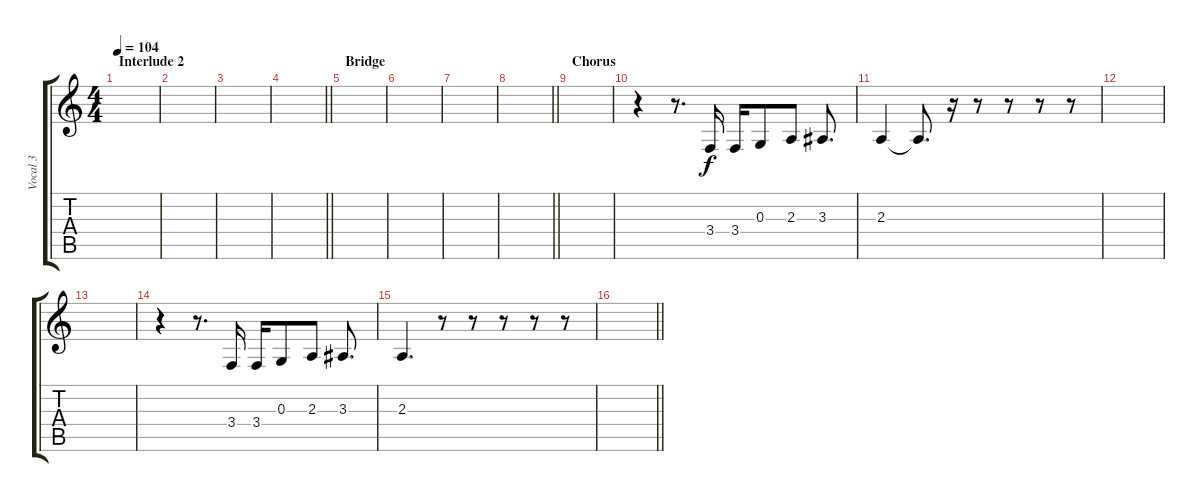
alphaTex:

\track ("Vocal 3" "Vocal 3") {instrument lead2sawtooth}
\staff {score tabs}
\tuning (E4 B3 G3 D3 A2 E2) {hide}
\ts (4 4)
\section ("" "Interlude 2")
\tempo 104
\clef g2
\ks c
|
|
|
\barLineRight lightlight
|
\section ("" "Bridge")
|
|
|
\barLineRight lightlight
|
\section ("" "Chorus")
|
r.4 r.8{d} 3.4.16 3.4.16 0.3.8 2.3.8 3.3.8{d} |
2.3.4 2.3{t}.8{d} r.16 r.8 r.8 r.8 r.8 |
|
|
r.4 r.8{d} 3.4.16 3.4.16 0.3.8 2.3.8 3.3.8{d} |
2.3.4{d} r.8 r.8 r.8 r.8 r.8 |
\barLineRight lightlight
